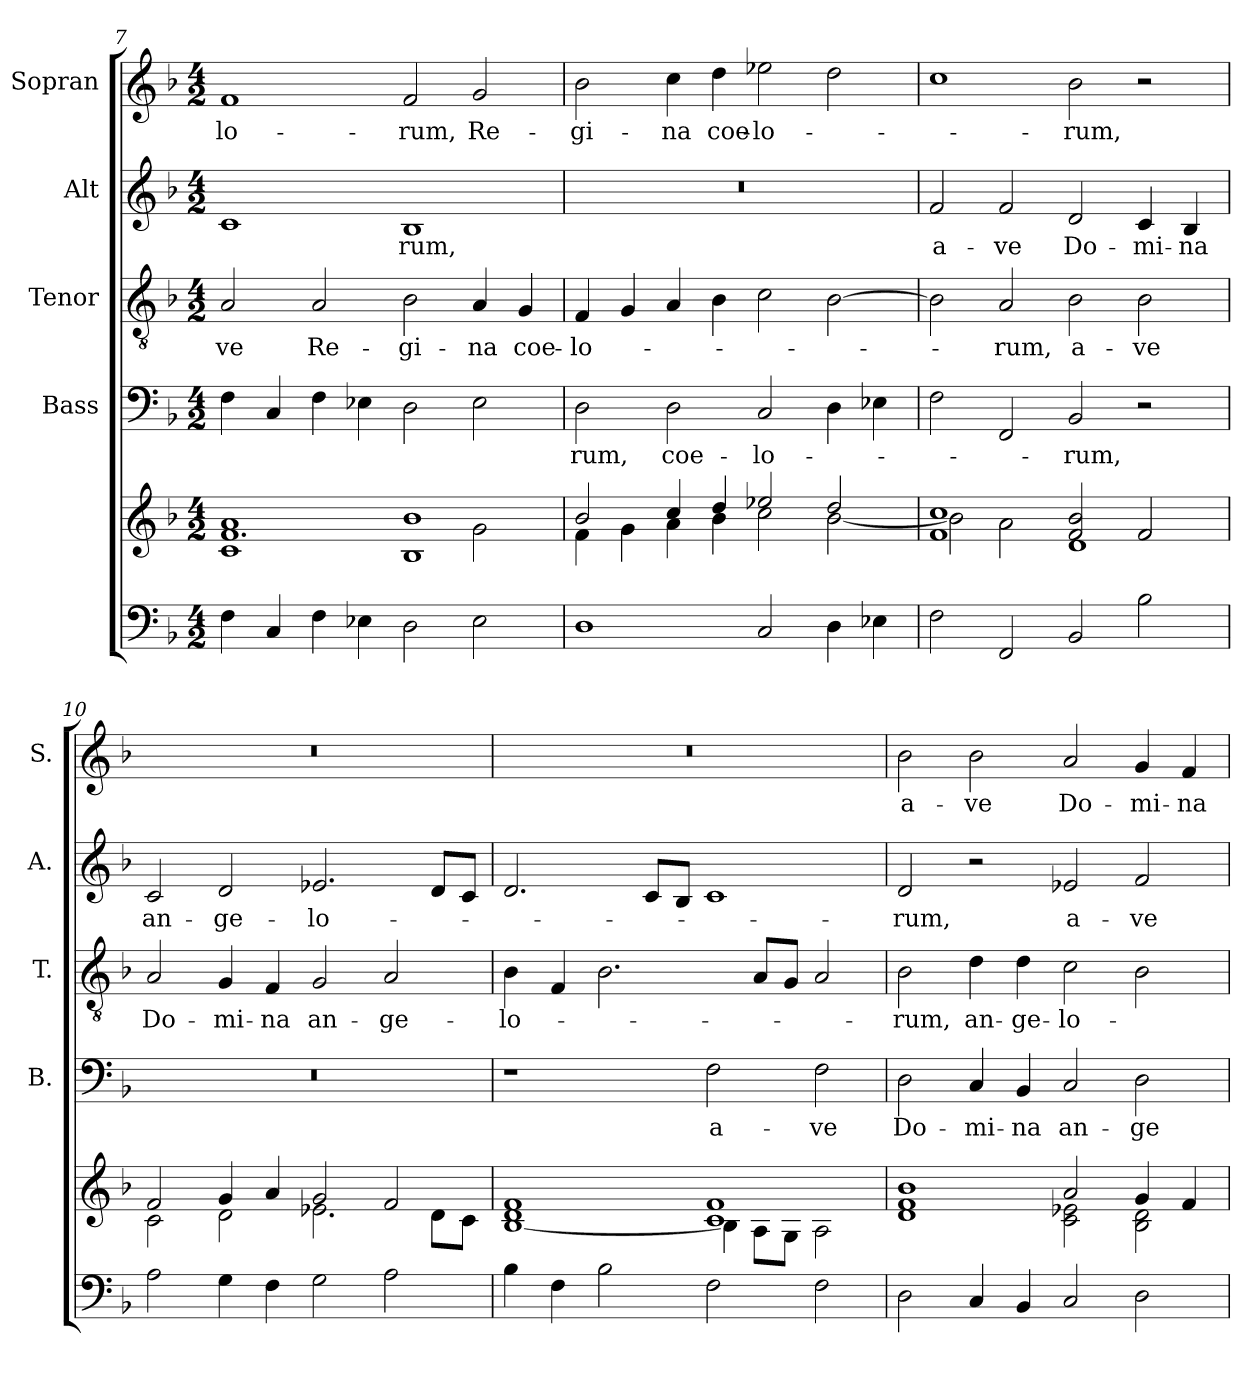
**kern	**kern	**kern	**text	**kern	**text	**kern	**text	**kern	**text
*part5	*part5	*part4	*part4	*part3	*part3	*part2	*part2	*part1	*part1
*staff6	*staff5	*staff4	*staff4	*staff3	*staff3	*staff2	*staff2	*staff1	*staff1
*	*	*I"Bass	*	*I"Tenor	*	*I"Alt	*	*I"Sopran	*
*	*	*I'B.	*	*I'T.	*	*I'A.	*	*I'S.	*
!!LO:PB:g=z
*clefF4	*clefG2	*clefF4	*	*clefGv2	*	*clefG2	*	*clefG2	*
*k[b-]	*k[b-]	*k[b-]	*	*k[b-]	*	*k[b-]	*	*k[b-]	*
*F:	*F:	*F:	*	*F:	*	*F:	*	*F:	*
*M4/2	*M4/2	*M4/2	*	*M4/2	*	*M4/2	*	*M4/2	*
=7	=7	=7	=7	=7	=7	=7	=7	=7	=7
*	*^	*	*	*	*	*	*	*	*
!	!	!	!	!	!	!LO:LY:b	!	!	!	!LO:LY:b
4F\	1c 1a	1.f	4F\	.	2A/	-ve	1c	.	1f	-lo-
4C/	.	.	4C/	.	.	.	.	.	.	.
!	!	!	!	!	!	!LO:LY:b	!	!	!	!
4F\	.	.	4F\	.	2A/	Re-	.	.	.	.
4E-X\	.	.	4E-X\	.	.	.	.	.	.	.
!	!	!	!	!	!	!LO:LY:b	!	!LO:LY:b	!	!LO:LY:b
2D\	1B- 1b-	.	2D\	.	2B-\	-gi-	1B-	-rum,	2f/	-rum,
!	!	!	!	!	!	!LO:LY:b	!	!	!	!LO:LY:b
2E-\	.	2g\	2E-\	.	4A/	-na	.	.	2g/	Re-
!	!	!	!	!	!	!LO:LY:b	!	!	!	!
.	.	.	.	.	4G/	coe-	.	.	.	.
=8	=8	=8	=8	=8	=8	=8	=8	=8	=8	=8
!	!	!	!	!LO:LY:b	!	!LO:LY:b	!	!	!	!LO:LY:b
1D	2b-/	4f\	2D\	-rum,	4F/	-lo-	0r	.	2b-\	-gi-
.	.	4g\	.	.	4G/	.	.	.	.	.
!	!	!	!	!LO:LY:b	!	!	!	!	!	!LO:LY:b
.	4cc/	4a\	2D\	coe-	4A/	.	.	.	4cc\	-na
!	!	!	!	!	!	!	!	!	!	!LO:LY:b
.	4dd/	4b-\	.	.	4B-\	.	.	.	4dd\	coe-
!	!	!	!	!LO:LY:b	!	!	!	!	!	!LO:LY:b
2C/	2ee-X/	2cc\	2C/	-lo-	2c\	.	.	.	2ee-X\	-lo-
4D\	2dd/	[<2b-\	4D\	.	[2B-\	.	.	.	2dd\	.
4E-X\	.	.	4E-X\	.	.	.	.	.	.	.
=9	=9	=9	=9	=9	=9	=9	=9	=9	=9	=9
!	!	!	!	!	!	!	!	!LO:LY:b	!	!
2F\	1f 1cc	2b-\]	2F\	.	2B-\]	.	2f/	a-	1cc	.
!	!	!	!	!	!	!LO:LY:b	!	!LO:LY:b	!	!
2FF/	.	2a\	2FF/	.	2A/	-rum,	2f/	-ve	.	.
!	!	!	!	!LO:LY:b	!	!LO:LY:b	!	!LO:LY:b	!	!LO:LY:b
2BB-/	2f/ 2b-/	1d	2BB-/	-rum,	2B-\	a-	2d/	Do-	2b-\	-rum,
!	!	!	!	!	!	!LO:LY:b	!	!LO:LY:b	!	!
2B-\	2f/	.	2r	.	2B-\	-ve	4c/	-mi-	2r	.
!	!	!	!	!	!	!	!	!LO:LY:b	!	!
.	.	.	.	.	.	.	4B-/	-na	.	.
!!LO:LB:g=z
=10	=10	=10	=10	=10	=10	=10	=10	=10	=10	=10
!	!	!	!	!	!	!LO:LY:b	!	!LO:LY:b	!	!
2A\	2f/	2c\	0r	.	2A/	Do-	2c/	an-	0r	.
!	!	!	!	!	!	!LO:LY:b	!	!LO:LY:b	!	!
4G\	4g/	2d\	.	.	4G/	-mi-	2d/	-ge-	.	.
!	!	!	!	!	!	!LO:LY:b	!	!	!	!
4F\	4a/	.	.	.	4F/	-na	.	.	.	.
!	!	!	!	!	!	!LO:LY:b	!	!LO:LY:b	!	!
2G\	2g/	2.e-X\	.	.	2G/	an-	2.e-X/	-lo-	.	.
!	!	!	!	!	!	!LO:LY:b	!	!	!	!
2A\	2f/	.	.	.	2A/	-ge-	.	.	.	.
.	.	8d\L	.	.	.	.	8d/L	.	.	.
.	.	8c\J	.	.	.	.	8c/J	.	.	.
=11	=11	=11	=11	=11	=11	=11	=11	=11	=11	=11
!	!	!	!	!	!	!LO:LY:b	!	!	!	!
4B-\	1f	[<1B- 1d	1r	.	4B-\	-lo-	2.d/	.	0r	.
4F\	.	.	.	.	4F/	.	.	.	.	.
2B-\	.	.	.	.	2.B-\	.	.	.	.	.
.	.	.	.	.	.	.	8c/L	.	.	.
.	.	.	.	.	.	.	8B-/J	.	.	.
!	!	!	!	!LO:LY:b	!	!	!	!	!	!
2F\	1c 1f	4B-\]	2F\	a-	.	.	1c	.	.	.
.	.	8A\L	.	.	8A/L	.	.	.	.	.
.	.	8G\J	.	.	8G/J	.	.	.	.	.
!	!	!	!	!LO:LY:b	!	!	!	!	!	!
2F\	.	2A\	2F\	-ve	2A/	.	.	.	.	.
=12	=12	=12	=12	=12	=12	=12	=12	=12	=12	=12
!	!	!	!	!LO:LY:b	!	!LO:LY:b	!	!LO:LY:b	!	!LO:LY:b
2D\	1b-	1d 1f	2D\	Do-	2B-\	-rum,	2d/	-rum,	2b-\	a-
!	!	!	!	!LO:LY:b	!	!LO:LY:b	!	!	!	!LO:LY:b
4C/	.	.	4C/	-mi-	4d\	an-	2r	.	2b-\	-ve
!	!	!	!	!LO:LY:b	!	!LO:LY:b	!	!	!	!
4BB-/	.	.	4BB-/	-na	4d\	-ge-	.	.	.	.
!	!	!	!	!LO:LY:b	!	!LO:LY:b	!	!LO:LY:b	!	!LO:LY:b
2C/	2a/	2c\ 2e-X\	2C/	an-	2c\	-lo-	2e-X/	a-	2a/	Do-
!	!	!	!	!LO:LY:b	!	!	!	!LO:LY:b	!	!LO:LY:b
2D\	4g/	2B-\ 2d\	2D\	-ge-	2B-\	.	2f/	-ve	4g/	-mi-
!	!	!	!	!	!	!	!	!	!	!LO:LY:b
.	4f/	.	.	.	.	.	.	.	4f/	-na
*	*v	*v	*	*	*	*	*	*	*	*
=	=	=	=	=	=	=	=	=	=
*-	*-	*-	*-	*-	*-	*-	*-	*-	*-
